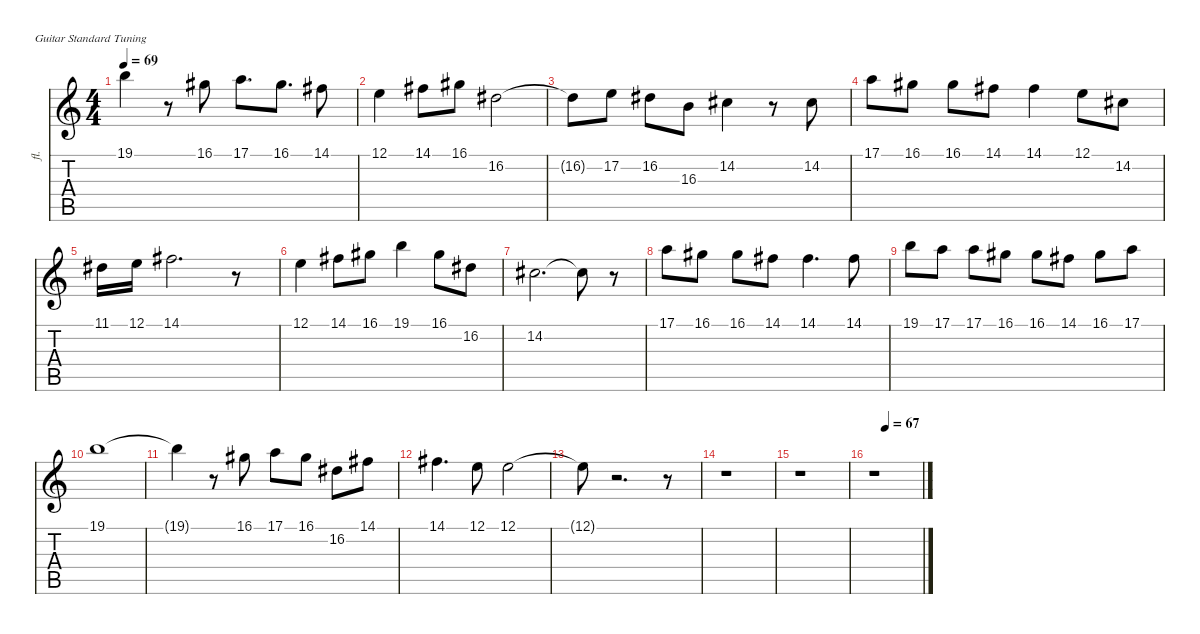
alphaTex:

\defaultSystemsLayout 4
\hideDynamics
\bracketExtendMode nobrackets
\otherSystemsTrackNameOrientation horizontal
\track ("Track 2" "fl.") {instrument flute}
\staff {score tabs}
\tuning (E4 B3 G3 D3 A2 E2)
\ts (4 4)
\tempo 69
\clef g2
\ks c
19.1{t}.4{dy f beam Down} r.8{beam Down} 16.1{acc #}.8{beam Down} 17.1.8{d beam Down} 16.1{acc #}.8{d beam Down} 14.1{acc #}.8{beam Down} |
12.1.4{dy ff beam Down} 14.1{acc #}.8{beam Down} 16.1{acc #}.8{beam Down} 16.2{acc #}.2{beam Down} |
16.2{t acc #}.8{dy f beam Down} 17.2.8{dy ff beam Down} 16.2{acc #}.8{beam Down} 16.3.8{beam Down} 14.2{acc #}.4{dy f beam Down} r.8{beam Down} 14.2{acc #}.8{dy ff beam Down} |
17.1.8{beam Down} 16.1{acc #}.8{beam Down} 16.1{acc #}.8{beam Down} 14.1{acc #}.8{beam Down} 14.1{acc #}.4{beam Down} 12.1.8{dy f beam Down} 14.2{acc #}.8{beam Down} |
11.1{acc #}.16{beam Down} 12.1.16{dy ff beam Down} 14.1{acc #}.2{d dy f beam Down} r.8{beam Down} |
12.1.4{beam Down} 14.1{acc #}.8{dy ff beam Down} 16.1{acc #}.8{beam Down} 19.1.4{beam Down} 16.1{acc #}.8{beam Down} 16.2{acc #}.8{beam Down} |
14.2{acc #}.2{d dy f beam Down} 14.2{t acc #}.8{beam Down} r.8{beam Down} |
17.1.8{dy ff beam Down} 16.1{acc #}.8{beam Down} 16.1{acc #}.8{beam Down} 14.1{acc #}.8{beam Down} 14.1{acc #}.4{d beam Down} 14.1{acc #}.8{dy f beam Down} |
19.1.8{dy ff beam Down} 17.1.8{beam Down} 17.1.8{beam Down} 16.1{acc #}.8{beam Down} 16.1{acc #}.8{beam Down} 14.1{acc #}.8{beam Down} 16.1{acc #}.8{beam Down} 17.1.8{beam Down} |
19.1.1{dy f beam Down} |
19.1{t}.4{beam Down} r.8{beam Down} 16.1{acc #}.8{beam Down} 17.1.8{beam Down} 16.1{acc #}.8{beam Down} 16.2{acc #}.8{beam Down} 14.1{acc #}.8{dy mf beam Down} |
14.1{acc #}.4{d dy f beam Down} 12.1.8{dy mf beam Down} 12.1.2{beam Down} |
12.1{t}.8{dy f beam Down} r.2{d beam Down} r.8{beam Down} |
r.1{beam Down} |
r.1{beam Down} |
\tempo (67 0.25)
r.1{beam Down}
